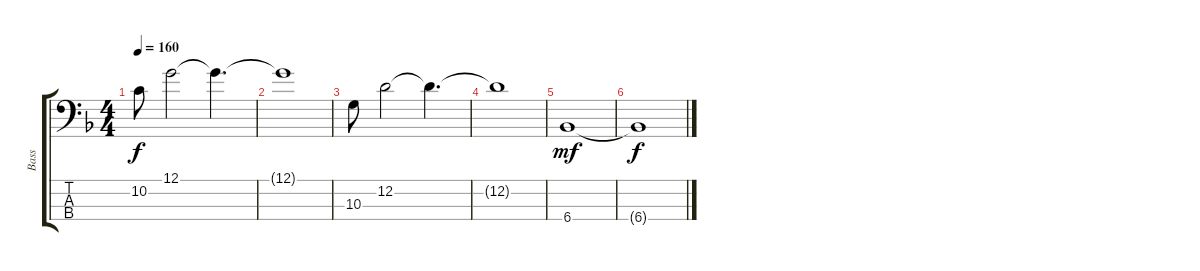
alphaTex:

\track ("Bass" "Bass") {instrument electricbassfinger}
\staff {score tabs}
\tuning (G2 D2 A1 E1) {hide}
\ts (4 4)
\tempo 160
\clef f4
\ks f
10.2.8{dy f} 12.1.2 12.1{t}.4{d} |
12.1{t}.1 |
10.3.8 12.2.2 12.2{t}.4{d} |
12.2{t}.1 |
6.4.1{dy mf} |
6.4{t}.1{dy f}
